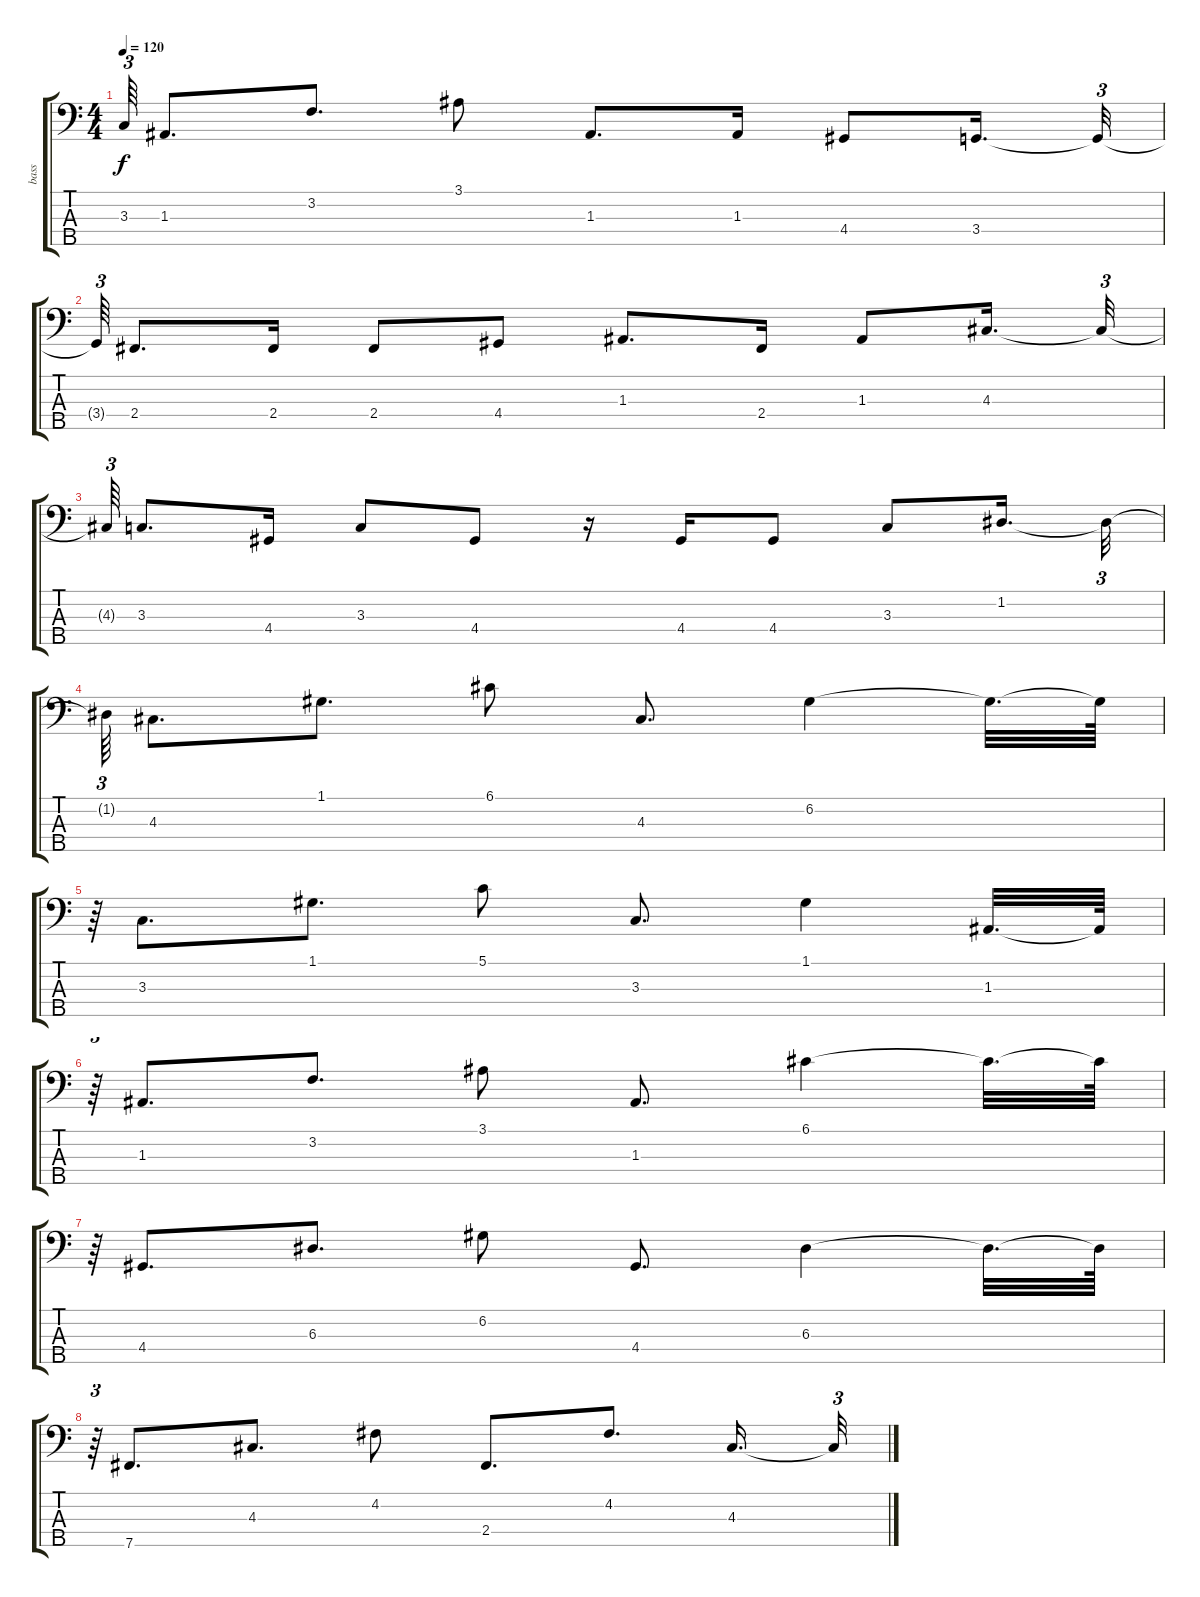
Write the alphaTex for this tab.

\track ("bass" "bass") {instrument fretlessbass}
\staff {score tabs}
\tuning (G2 D2 A1 E1 B0) {hide}
\ts (4 4)
\tempo 120
\clef f4
\ks c
3.3{t}.64{tu (3 2) dy f} 1.3.8{d} 3.2.8{d} 3.1.8 1.3.8{d} 1.3.16 4.4.8 3.4.16{d} 3.4{t}.32{tu (3 2)} |
3.4{t}.64{tu (3 2)} 2.4.8{d} 2.4.16 2.4.8 4.4.8 1.3.8{d} 2.4.16 1.3.8 4.3.16{d} 4.3{t}.32{tu (3 2)} |
4.3{t}.64{tu (3 2)} 3.3.8{d} 4.4.16 3.3.8 4.4.8 r.16 4.4.16 4.4.8 3.3.8 1.2.16{d} 1.2{t}.32{tu (3 2)} |
1.2{t}.64{tu (3 2)} 4.3.8{d} 1.1.8{d} 6.1.8 4.3.8{d} 6.2.4 6.2{t}.32{d} 6.2{t}.64 |
r.64{tu (3 2)} 3.3.8{d} 1.1.8{d} 5.1.8 3.3.8{d} 1.1.4 1.3.32{d} 1.3{t}.64 |
r.64{tu (3 2)} 1.3.8{d} 3.2.8{d} 3.1.8 1.3.8{d} 6.1.4 6.1{t}.32{d} 6.1{t}.64 |
r.64{tu (3 2)} 4.4.8{d} 6.3.8{d} 6.2.8 4.4.8{d} 6.3.4 6.3{t}.32{d} 6.3{t}.64 |
r.64{tu (3 2)} 7.5.8{d} 4.3.8{d} 4.2.8 2.4.8{d} 4.2.8{d} 4.3.16{d} 4.3{t}.32{tu (3 2)}
